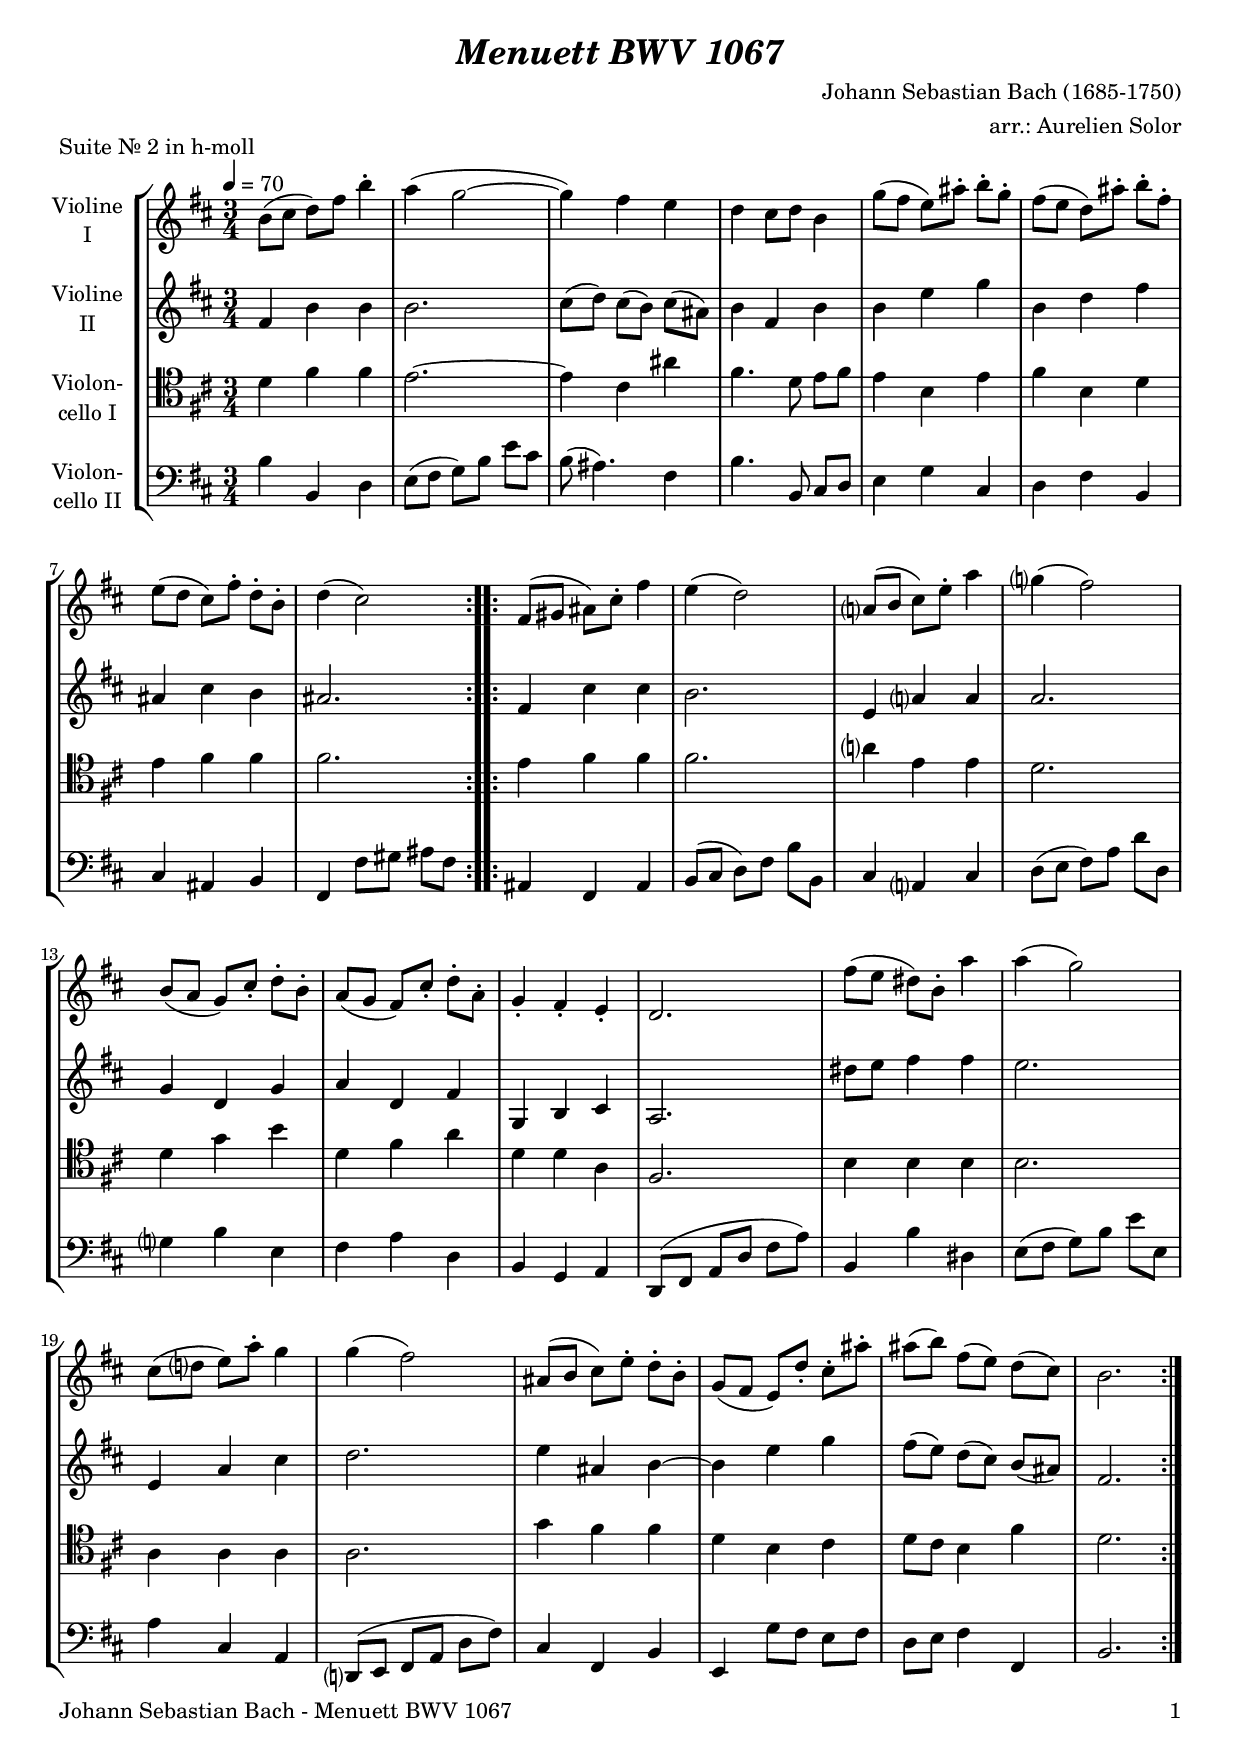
\version "2.24.1"
\include "deutsch.ly"

#(set-global-staff-size 19)

\header {
  title     = \markup \bold \italic "Menuett BWV 1067"
  composer  = "Johann Sebastian Bach (1685-1750)"
  arranger  = "arr.: Aurelien Solor"
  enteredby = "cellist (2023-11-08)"
  piece     = "Suite Nr. 2 in h-moll"
}

voiceconsts = {
  \key h \minor
  \time 3/4
  \clef "treble"
%  \numericTimeSignature
  \compressEmptyMeasures
  % Set default beaming for all staves
  \set Timing.beamExceptions = #'()
  \set Timing.baseMoment     = #(ly:make-moment 1 4)
  \set Timing.beatStructure  = #'(1 1 1)
  \tempo 4=70
}

mist = "string ensemble 1"
mivl = "violin"
miba = "cello"
mipz = "pizzicato strings"

dcaf = \mark \markup \box \italic "D.C. al Fine"
fine = \mark \markup \box \italic "Fine"

va = \relative c'' {
  \voiceconsts

  \repeat volta 2 {
    h8( cis d) fis h4-.
    a( g2~
    g4) fis e
    d cis8 d h4
    g'8( fis e) ais-. h-. g-.
    fis( e d) ais'-. h-. fis-.

    e( d cis) fis-. d-. h-.
    d4( cis2)
  }

  \repeat volta 2 {
    fis,8( gis ais) cis-. fis4
    e( d2)
    a?8( h cis) e-. a4
    g?( fis2)
    h,8( a g) cis-. d-. h-.

    a( g fis) cis'-. d-. a-.
    g4-. fis-. e-.
    d2.
    fis'8( e dis) h-. a'4
    a( g2)
    cis,8( d? e) a-. g4
    g( fis2)

    ais,8( h cis) e-. d-. h-.
    g( fis e) d'-. cis-. ais'-.
    ais( h) fis( e) d( cis)
    h2.
  }
}

vb = \relative c' {
  \voiceconsts

  \repeat volta 2 {
    fis4 h h
    h2.
    cis8( d) cis( h) cis( ais)
    h4 fis h
    h e g
    h, d fis
    ais, cis h

    ais2.
  }

  \repeat volta 2 {
    fis4 cis' cis
    h2.
    e,4 a? a
    a2.
    g4 d g
    a d, fis
    g, h cis

    a2.
    dis'8 e fis4 fis
    e2.
    e,4 a cis
    d2.
    e4 ais, h~
    h e g
    fis8( e) d( cis) h( ais)

    fis2.
  }
}

vc = \relative c' {
  \voiceconsts
  \clef "tenor"
  
  \repeat volta 2 {
    d4 fis fis
    e2.~
    e4 cis ais'
    fis4. d8 e fis
    e4 h e
    fis h, d
    e fis fis

    fis2.
  }

  \repeat volta 2 {
    e4 fis fis
    fis2.
    a?4 e e
    d2.
    d4 g h
    d, fis a
    d, d a

    fis2.
    h4 h h
    h2.
    a4 a a
    a2.
    g'4 fis fis
    d h cis
    d8 cis h4 fis'
    d2.
  }
}

vd = \relative c' {
  \voiceconsts
  \clef "bass"
  
  \repeat volta 2 {
    h4 h, d
    e8( fis g) h e cis
    h( ais4.) fis4
    h4. h,8 cis d
    e4 g cis,
    d fis h,

    cis ais h
    fis fis'8 gis ais fis
  }

  \repeat volta 2 {
    ais,4 fis ais
    h8( cis d) fis h h,
    cis4 a? cis
    d8( e fis) a d d,
    g?4 h e,

    fis a d,
    h g a
    d,8( fis a d fis a)
    h,4 h' dis,
    e8( fis g) h e e,
    a4 cis, a
    d,?8( e fis a d fis)

    cis4 fis, h
    e, g'8 fis e fis
    d e fis4 fis,
    h2.
  }
}


music = \new StaffGroup <<
      \new Staff {
	\set Staff.midiInstrument = \mivl
	\set Staff.instrumentName = \markup \center-column { "Violine" "I" }
	\transpose h h { \va }
      }

      \new Staff {
	\set Staff.midiInstrument = \mivl
	\set Staff.instrumentName = \markup \center-column { "Violine" "II" }
	\transpose h h { \vb }
      }

      \new Staff {
	\set Staff.midiInstrument = \miba
	\set Staff.instrumentName = \markup \center-column { "Violon-" "cello I" }
	\transpose h h { \vc }
      }

      \new Staff {
	\set Staff.midiInstrument = \miba
	\set Staff.instrumentName = \markup \center-column { "Violon-" "cello II" }
	\transpose h h { \vd }
      }
>>

\book {
  \paper {
    print-page-number = ##t
    print-first-page-number = ##t
    ragged-last-bottom = ##f
    oddHeaderMarkup = \markup \null
    evenHeaderMarkup = \markup \null
    oddFooterMarkup = \markup {
      \fill-line {
        \if \should-print-page-number
        "Johann Sebastian Bach - Menuett BWV 1067" \fromproperty #'page:page-number-string
      }
    }
    evenFooterMarkup = \oddFooterMarkup
  } \score {
    \music
    \layout {}
  }

  \score {
    \unfoldRepeats \music

    \midi {
      \context {
        \Score
      }
    }
  }
}